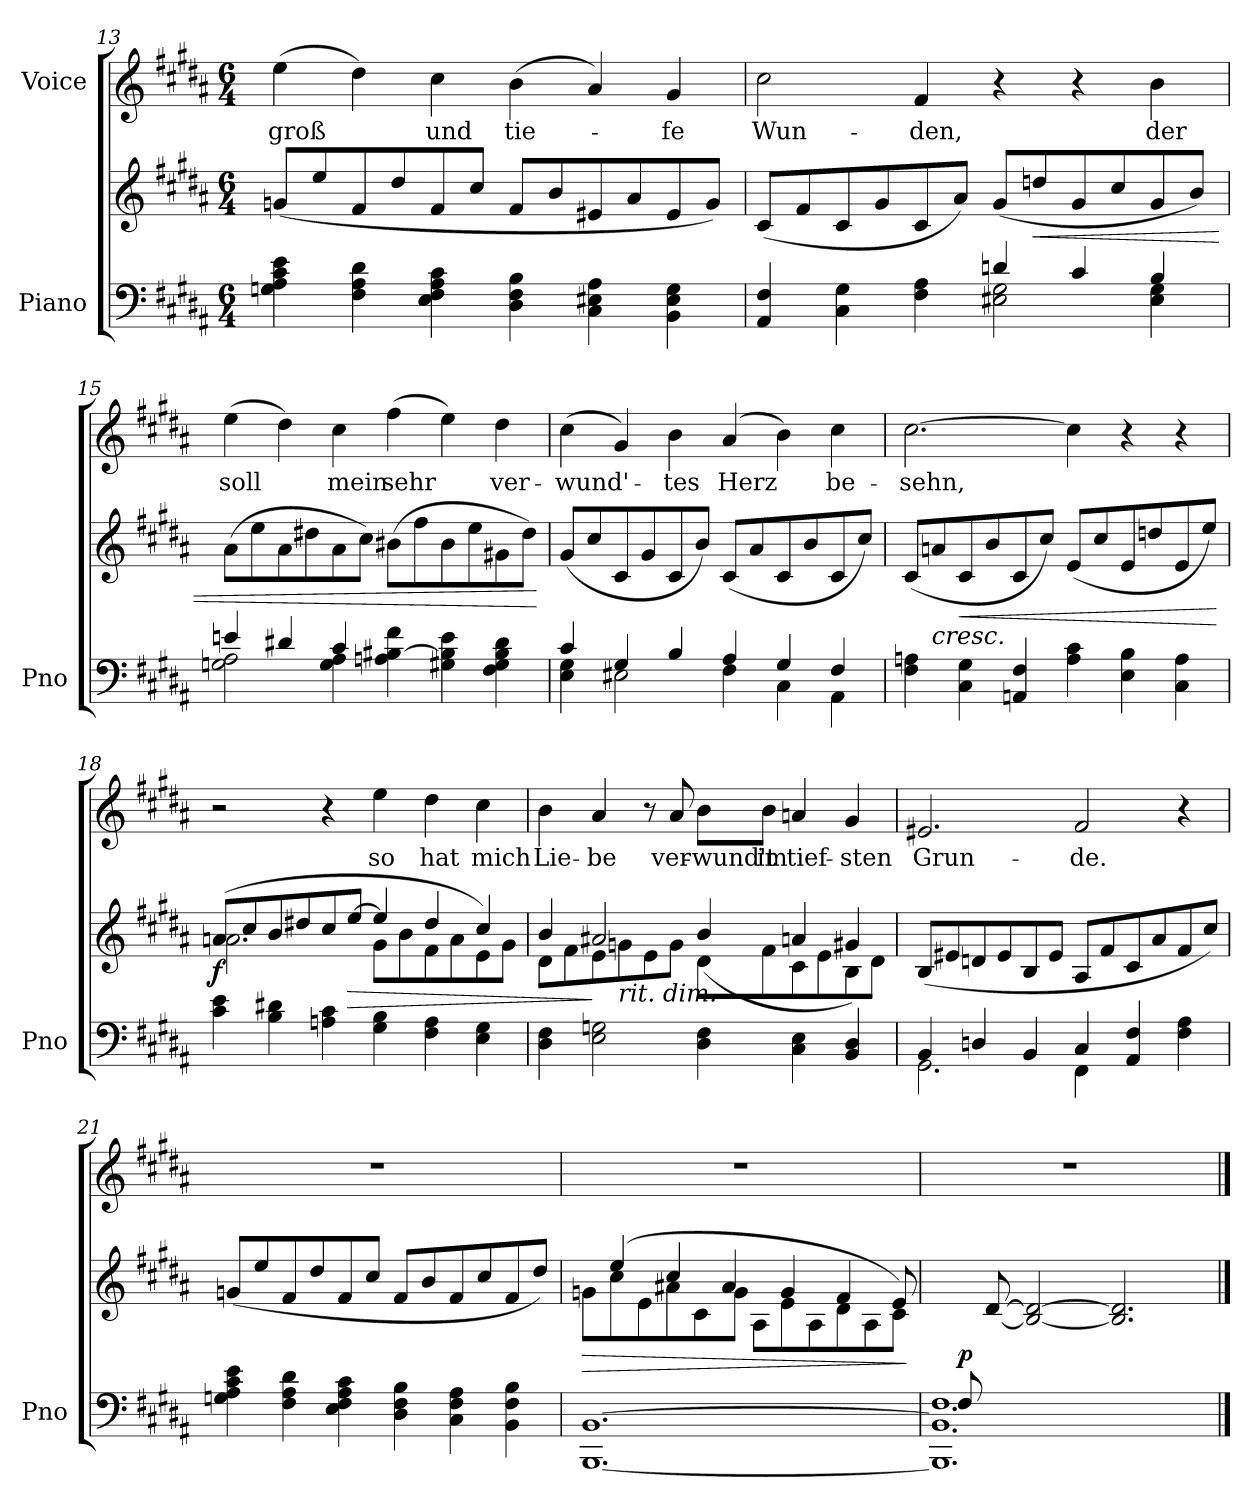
**kern	**kern	**dynam	**kern	**text
*part2	*part2	*part2	*part1	*part1
*staff3	*staff2	*staff2/3	*staff1	*staff1
*I"Piano	*	*	*I"Voice	*
*I'Pno	*	*	*	*
*clefF4	*clefG2	*	*clefG2	*
*k[f#c#g#d#a#]	*k[f#c#g#d#a#]	*	*k[f#c#g#d#a#]	*
*M6/4	*M6/4	*	*M6/4	*
=13	=13	=13	=13	=13
!	!	!	!	!LO:LY:b
4Gn\ 4A#\ 4c#\ 4e\	(<8gn/L	.	(>4ee\	groß
.	8ee/	.	.	.
4F#\ 4A#\ 4d#\	8f#/	.	4dd#\)	.
.	8dd#/	.	.	.
!	!	!	!	!LO:LY:b
4E\ 4F#\ 4A#\ 4c#\	8f#/	.	4cc#\	und
.	8cc#/J	.	.	.
!	!	!	!	!LO:LY:b
4D#\ 4F#\ 4B\	8f#/L	.	(>4b\	tie-
.	8b/	.	.	.
4C#\ 4E#X\ 4A#\	8e#X/	.	4a#/)	.
.	8a#/	.	.	.
!	!	!	!	!LO:LY:b
4BB\ 4E#\ 4G\	8e#/	.	4g#/	-fe
.	8g/J)	.	.	.
=14	=14	=14	=14	=14
*^	*	*	*	*
!	!	!	!	!	!LO:LY:b
4AA#/ 4F#/	2.ryy	(<8c#/L	.	2cc#\	Wun-
.	.	8f#/	.	.	.
4C#\ 4G#\	.	8c#/	.	.	.
.	.	8g#/	.	.	.
!	!	!	!	!	!LO:LY:b
4F#\ 4A#\	.	8c#/	.	4f#/	-den,
.	.	8a#/J)	.	.	.
2E#X\ 2G#\	4dn/	(<8g#/L	.	4r	.
!	!	!	!LO:HP:b	!	!
.	.	8ddn/	<	.	.
.	4c#/	8g#/	.	4r	.
.	.	8cc#/	.	.	.
!	!	!	!	!	!LO:LY:b
4E#\ 4G#\	4B/	8g#/	.	4b\	der
.	.	8b/J)	.	.	.
!!LO:LB:g=z
=15	=15	=15	=15	=15	=15
!	!	!	!	!	!LO:LY:b
4en/	2Gn\ 2A#\	(>8a#\L	.	(>4ee\	soll
.	.	8ee\	.	.	.
4d#X/	.	8a#\	.	4dd#\)	.
.	.	8dd#X\	.	.	.
!	!	!	!	!	!LO:LY:b
4c#/	4G\ 4A#\	8a#\	.	4cc#\	mein
.	.	8cc#\J)	.	.	.
!	!	!	!	!	!LO:LY:b
4ryy	4An\ [4B#X\ 4f#\	(>8b#X\L	.	(>4ff#\	sehr
.	.	8ff#\	.	.	.
2ryy	4G#X\ 4B#\] 4e\	8b#\	.	4ee\)	.
.	.	8ee\	.	.	.
!	!	!	!	!	!LO:LY:b
.	4F#\ 4G#\ 4B#\ 4d#\	8g#X\	.	4dd#\	ver-
.	.	8dd#\J)	.	.	.
*v	*v	*	*	*	*
.	.	[	.	.
=16	=16	=16	=16	=16
*^	*	*	*	*
!	!	!	!	!	!LO:LY:b
4c#/	4E\ 4G#\	(<8g#/L	.	(>4cc#\	-wund'-
.	.	8cc#/	.	.	.
4G#/	2E#X\	8c#/	.	4g#/)	.
.	.	8g#/	.	.	.
!	!	!	!	!	!LO:LY:b
4B/	.	8c#/	.	4b\	-tes
.	.	8b/J)	.	.	.
!	!	!	!	!	!LO:LY:b
4A#/	4F#\	(<8c#/L	.	(>4a#/	Herz
.	.	8a#/	.	.	.
4G#/	4C#\	8c#/	.	4b\)	.
.	.	8b/	.	.	.
!	!	!	!	!	!LO:LY:b
4F#/	4AA#\	8c#/	.	4cc#\	be-
.	.	8cc#/J)	.	.	.
*v	*v	*	*	*	*
=17	=17	=17	=17	=17
!	!	!	!	!LO:LY:b
4F#\ 4An\	(<8c#/L	.	[2.cc#\	-sehn,
!	!	!LO:HP:b	!	!
.	8an/	<	.	.
!	!	!LO:HP:b	!	!
4C#\ 4G#\	8c#/	<	.	.
.	8b/	.	.	.
4AAn/ 4F#/	8c#/	.	.	.
.	8cc#/J)	.	.	.
4A\ 4c#\	(<8e/L	.	4cc#\]	.
.	8cc#/	.	.	.
4E\ 4B\	8e/	.	4r	.
.	8ddn/	.	.	.
4C#\ 4A\	8e/	.	4r	.
.	8ee/J)	.	.	.
.	.	[	.	.
!!LO:LB:g=z
=18	=18	=18	=18	=18
*	*^	*	*	*
!	!	!	!LO:DY:b	!	!
4c#\ 4e\	(>8an/L	2.a\	f	2r	.
.	8cc#/	.	.	.	.
4B\ 4d#X\	8b/	.	.	.	.
.	8dd#X/	.	.	.	.
4An\ 4c#\	8cc#/	.	.	4r	.
!	!	!	!LO:HP:n=1:b	!	!
.	[8ee/J	.	[ >	.	.
!	!	!	!	!	!LO:LY:b
4G#\ 4B\	4ee/]	8g#\L	.	4ee\	so
.	.	8b\	.	.	.
!	!	!	!	!	!LO:LY:b
4F#\ 4A\	4dd#/	8f#\	.	4dd#\	hat
.	.	8a\	.	.	.
!	!	!	!	!	!LO:LY:b
4E\ 4G#\	4cc#/)	8e\	.	4cc#\	mich
.	.	8g#\J	.	.	.
=19	=19	=19	=19	=19	=19
!	!	!	!	!	!LO:LY:b
4D#\ 4F#\	8d#\L	4b/	.	4b\	Lie-
.	8f#\	.	.	.	.
!	!	!	!	!	!LO:LY:b
2E\ 2Gn\	8e\	2a#X/	]	4a#/	-be
!	!LO:TX:b:i:t=rit. dim.	!	!	!	!
.	8gn\	.	.	.	.
.	8e\	.	.	8r	.
!	!	!	!	!	!LO:LY:b
.	8g\J	.	.	8a#/	ver-
!	!	!	!	!	!LO:LY:b
4D#\ 4F#\	8d#\L	(>4b/	.	8b\L	-wund't
!	!	!	!	!	!LO:LY:b
.	8f#\	.	.	8b\J	im
!	!	!	!	!	!LO:LY:b
4C#\ 4E\	8c#\	4an/	.	4an/	tief-
.	8e\	.	.	.	.
!	!	!	!	!	!LO:LY:b
4BB/ 4D#/	8B\	4g#X/)	.	4g#/	-sten
.	8d#\J	.	.	.	.
*	*v	*v	*	*	*
=20	=20	=20	=20	=20
*^	*	*	*	*
!	!	!	!	!	!LO:LY:b
4BB/	2.GG#\	(<8B/L	.	2.e#X/	Grun-
.	.	8e#X/	.	.	.
4Dn/	.	8dn/	.	.	.
.	.	8e#/	.	.	.
4BB/	.	8B/	.	.	.
.	.	8e#/J	.	.	.
!	!	!	!	!	!LO:LY:b
4C#/	4FF#\	8A#/L	.	2f#/	-de.
.	.	8f#/	.	.	.
4AA#/ 4F#/	2ryy	8c#/	.	.	.
.	.	8a#/	.	.	.
4F#\ 4A#\	.	8f#/	.	4r	.
.	.	8cc#/J)	.	.	.
*v	*v	*	*	*	*
!!LO:LB:g=z
=21	=21	=21	=21	=21
4Gn\ 4A#\ 4c#\ 4e\	(<8gn/L	.	1.r	.
.	8ee/	.	.	.
4F#\ 4A#\ 4d#\	8f#/	.	.	.
.	8dd#/	.	.	.
4E\ 4F#\ 4A#\ 4c#\	8f#/	.	.	.
.	8cc#/J	.	.	.
4D#\ 4F#\ 4B\	8f#/L	.	.	.
.	8b/	.	.	.
4C#\ 4F#\ 4A#\	8f#/	.	.	.
.	8cc#/	.	.	.
4BB\ 4F#\ 4B\	8f#/	.	.	.
.	8dd#/J)	.	.	.
=22	=22	=22	=22	=22
!	!	!LO:HP:b	!	!
*	*^	*	*	*
[1.BBB [1.BB	8ryy	8gn\L	>	1.r	.
.	(>4ee/	8cc#\	.	.	.
.	.	8e\	.	.	.
.	4cc#/	8a#X\	.	.	.
.	.	8c#\	.	.	.
.	4a#/	8g\J	.	.	.
.	.	8A#\L	.	.	.
.	4g/	8e\	.	.	.
.	.	8A#\	.	.	.
.	4f#/	8d#\	.	.	.
.	.	8A#\	.	.	.
.	8e/)	8c#\J	.	.	.
*	*v	*v	*	*	*
.	.	]	.	.
=23	=23	=23	=23	=23
*^	*^	*	*	*
!	!	!	!	!LO:DY:b	!	!
8F#/L	1.BBB] 1.BB] 1.F#	8reyy	8ryy	p	1.r	.
8ryy	.	[8d#/	[8B\J	.	.	.
4ryy	.	2B/_ 2d#/_	1ryy	.	.	.
1ryy	.	.	.	.	.	.
.	.	2.B/] 2.d#/]	.	.	.	.
.	.	.	4ryy	.	.	.
*v	*v	*	*	*	*	*
*	*v	*v	*	*	*
==	==	==	==	==
*-	*-	*-	*-	*-
